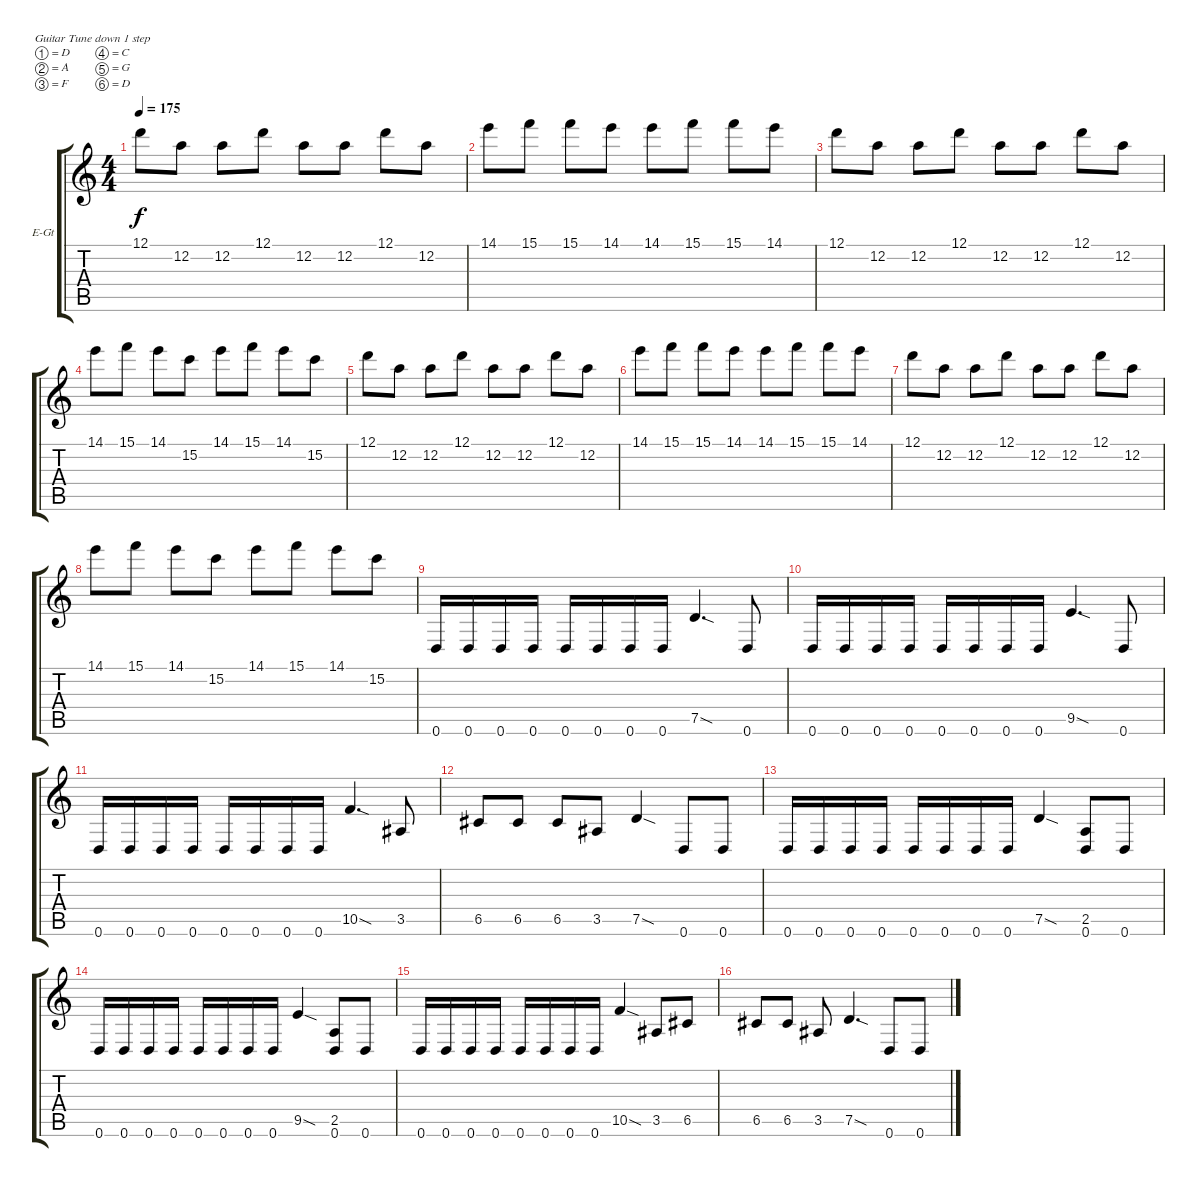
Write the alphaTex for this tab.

\bracketExtendMode groupsimilarinstruments
\firstSystemTrackNameOrientation horizontal
\otherSystemsTrackNameOrientation horizontal
\track ("Guitar 2" "E-Gt") {instrument overdrivenguitar}
\staff {score tabs}
\tuning (D4 A3 F3 C3 G2 D2)
\ts (4 4)
\tempo 175
\clef g2
\ks c
12.1.8{dy f} 12.2.8 12.2.8 12.1.8 12.2.8 12.2.8 12.1.8 12.2.8 |
14.1.8 15.1.8 15.1.8 14.1.8 14.1.8 15.1.8 15.1.8 14.1.8 |
12.1.8 12.2.8 12.2.8 12.1.8 12.2.8 12.2.8 12.1.8 12.2.8 |
14.1.8 15.1.8 14.1.8 15.2.8 14.1.8 15.1.8 14.1.8 15.2.8 |
12.1.8 12.2.8 12.2.8 12.1.8 12.2.8 12.2.8 12.1.8 12.2.8 |
14.1.8 15.1.8 15.1.8 14.1.8 14.1.8 15.1.8 15.1.8 14.1.8 |
12.1.8 12.2.8 12.2.8 12.1.8 12.2.8 12.2.8 12.1.8 12.2.8 |
14.1.8 15.1.8 14.1.8 15.2.8 14.1.8 15.1.8 14.1.8 15.2.8 |
0.6.16 0.6.16 0.6.16 0.6.16 0.6.16 0.6.16 0.6.16 0.6.16 7.5{sod}.4{d} 0.6.8 |
0.6.16 0.6.16 0.6.16 0.6.16 0.6.16 0.6.16 0.6.16 0.6.16 9.5{sod}.4{d} 0.6.8 |
0.6.16 0.6.16 0.6.16 0.6.16 0.6.16 0.6.16 0.6.16 0.6.16 10.5{sod}.4{d} 3.5.8 |
6.5.8 6.5.8 6.5.8 3.5.8 7.5{sod}.4 0.6.8 0.6.8 |
0.6.16 0.6.16 0.6.16 0.6.16 0.6.16 0.6.16 0.6.16 0.6.16 7.5{sod}.4 (2.5 0.6).8 0.6.8 |
0.6.16 0.6.16 0.6.16 0.6.16 0.6.16 0.6.16 0.6.16 0.6.16 9.5{sod}.4 (2.5 0.6).8 0.6.8 |
0.6.16 0.6.16 0.6.16 0.6.16 0.6.16 0.6.16 0.6.16 0.6.16 10.5{sod}.4 3.5.8 6.5.8 |
6.5.8 6.5.8 3.5.8 7.5{sod}.4{d} 0.6.8 0.6.8
